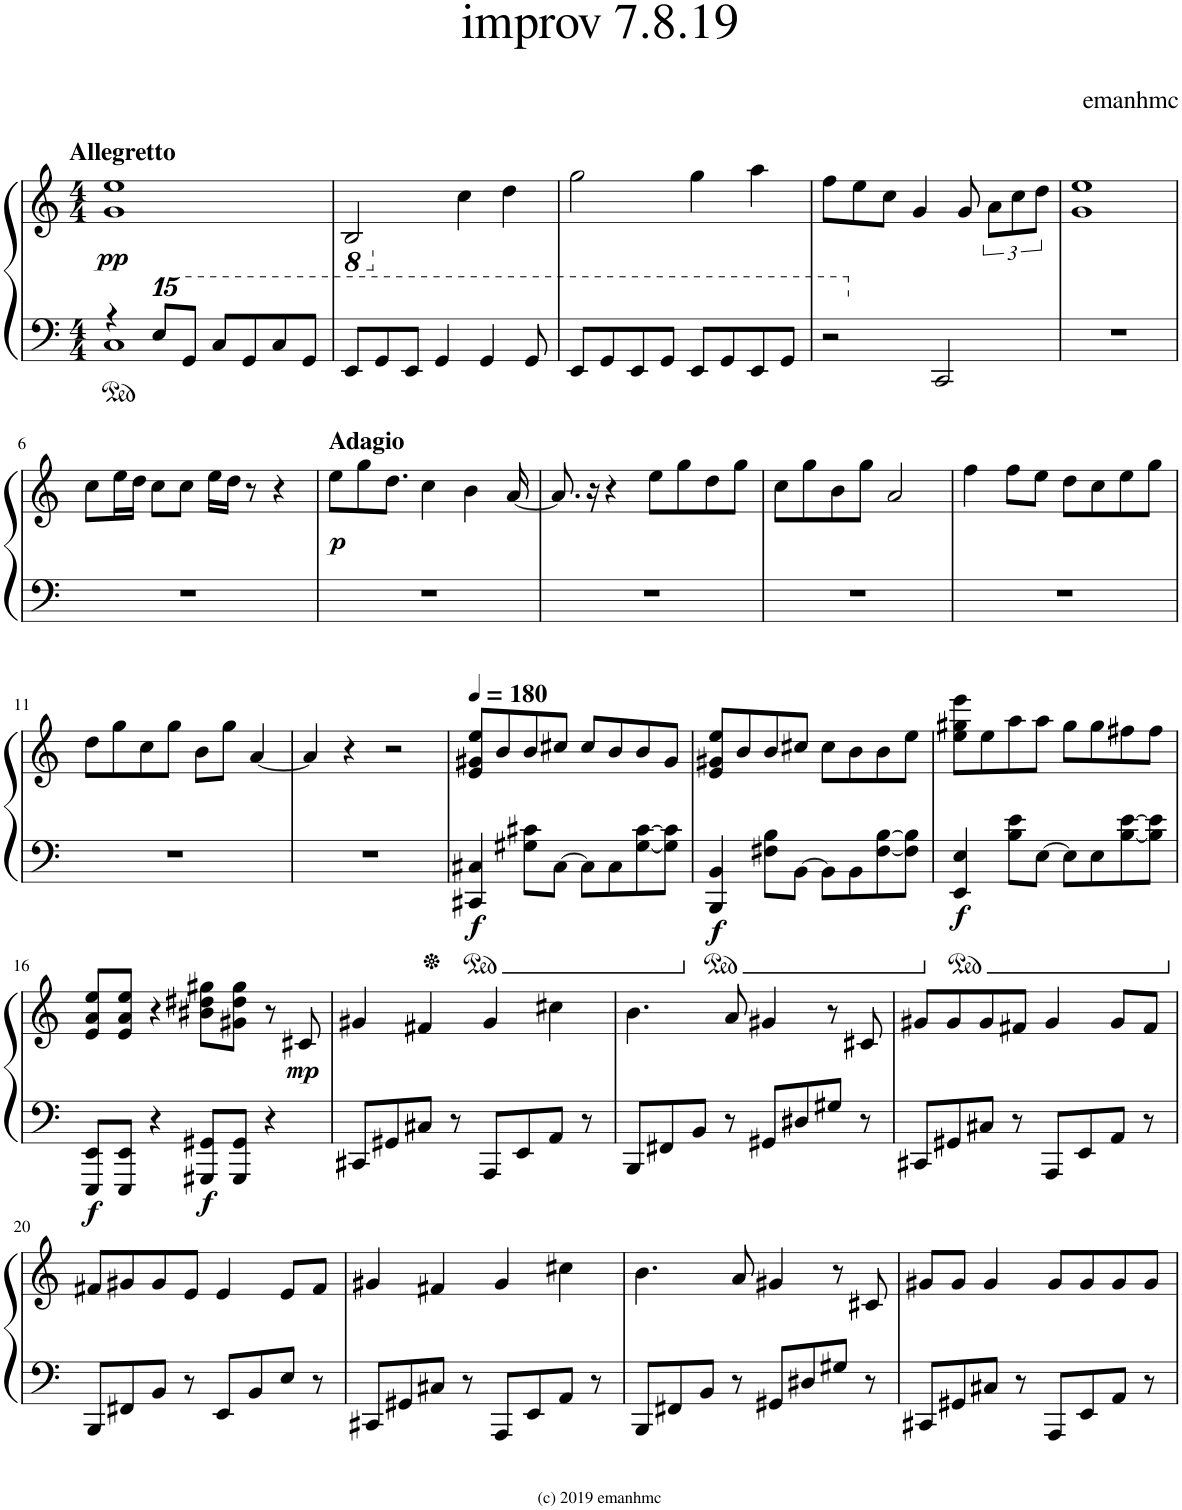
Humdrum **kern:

**kern	**kern	**dynam
*part1	*part1	*part1
*staff2	*staff1	*staff1/2
*I"Piano	*	*
*I'Pno.	*	*
*clefF4	*clefG2	*
*k[]	*k[]	*
*M4/4	*M4/4	*
=1	=1	=1
*^	*	*
!	!	!LO:TX:a:B:t=Allegretto	!
!	!	!	!LO:DY:b
4r	1C	1g 1ee	pp
*15ma	*	*	*
8ee/L	.	.	.
8g/J	.	.	.
8cc/L	.	.	.
8g/	.	.	.
8cc/	.	.	.
8g/J	.	.	.
*v	*v	*	*
=2	=2	=2
*	*8ba	*
8e/L	2BB/	.
8g/	.	.
8e/J	.	.
4g/	.	.
*	*X8ba	*
.	4cc\	.
4g/	.	.
.	4dd\	.
8g/	.	.
=3	=3	=3
8e/L	2gg\	.
8g/	.	.
8e/	.	.
8g/J	.	.
8e/L	4gg\	.
8g/	.	.
8e/	4aa\	.
8g/J	.	.
=4	=4	=4
2r	8ff\L	.
.	8ee\	.
.	8cc\J	.
.	4g/	.
*X15ma	*	*
2CC/	.	.
.	8g/	.
.	12a\L	.
.	12cc\	.
.	12dd\J	.
=5	=5	=5
1r	1g 1ee	.
!!LO:LB:g=z
=6	=6	=6
1r	8cc\L	.
.	16ee\L	.
.	16dd\JJ	.
.	8cc\L	.
.	8cc\J	.
.	16ee\LL	.
.	16dd\JJ	.
.	8r	.
.	4r	.
=7	=7	=7
!	!LO:TX:a:B:t=Adagio	!
!	!	!LO:DY:b
1r	8ee\L	p
.	8gg\	.
.	8.dd\J	.
.	4cc\	.
.	4b\	.
.	[16a/	.
=8	=8	=8
1r	8.a/]	.
.	16r	.
.	4r	.
.	8ee\L	.
.	8gg\	.
.	8dd\	.
.	8gg\J	.
=9	=9	=9
1r	8cc\L	.
.	8gg\	.
.	8b\	.
.	8gg\J	.
.	2a/	.
=10	=10	=10
1r	4ff\	.
.	8ff\L	.
.	8ee\J	.
.	8dd\L	.
.	8cc\	.
.	8ee\	.
.	8gg\J	.
!!LO:LB:g=z
=11	=11	=11
1r	8dd\L	.
.	8gg\	.
.	8cc\	.
.	8gg\J	.
.	8b\L	.
.	8gg\J	.
.	[4a/	.
=12	=12	=12
1r	4a/]	.
.	4r	.
.	2r	.
=13	=13	=13
*	*MM180	*
!	!	!LO:DY:b=2
4CC#X/ 4C#X/	8e/ 8g#X/ 8ee/L	f
.	8b/	.
8G#X\ 8c#X\L	8b/	.
[8C#\J	8cc#X/J	.
8C#\L]	8cc#/L	.
8C#\	8b/	.
[8G#\ [8c#\	8b/	.
8G#\] 8c#\]J	8g#/J	.
=14	=14	=14
!	!	!LO:DY:b=2
4BBB/ 4BB/	8e/ 8g#X/ 8ee/L	f
.	8b/	.
8F#X\ 8B\L	8b/	.
[8BB\J	8cc#X/J	.
8BB\L]	8cc#\L	.
8BB\	8b\	.
[8F#\ [8B\	8b\	.
8F#\] 8B\]J	8ee\J	.
=15	=15	=15
!	!	!LO:DY:b=2
4EE/ 4E/	8ee\ 8gg#X\ 8eee\L	f
.	8ee\	.
8B\ 8e\L	8aa\	.
[8E\J	8aa\J	.
8E\L]	8gg#\L	.
8E\	8gg#\	.
[8B\ [8e\	8ff#X\	.
8B\] 8e\]J	8ff#\J	.
!!LO:LB:g=z
=16	=16	=16
!	!	!LO:DY:b=2
8EEE/ 8EE/L	8e/ 8a/ 8ee/L	f
8EEE/ 8EE/J	8e/ 8a/ 8ee/J	.
4r	4r	.
!	!	!LO:DY:b=2
8GGG#X/ 8GG#X/L	8b#X\ 8dd#X\ 8gg#X\L	f
8GGG#/ 8GG#/J	8g#X\ 8dd#\ 8gg#\J	.
4r	8r	.
!	!	!LO:DY:b
.	8c#X/	mp
=17	=17	=17
8CC#X/L	4g#X/	.
8GG#X/	.	.
8C#X/J	4f#X/	.
8r	.	.
8AAA/L	4g#/	.
8EE/	.	.
8AA/J	4cc#X\	.
8r	.	.
=18	=18	=18
8BBB/L	4.b\	.
8FF#X/	.	.
8BB/J	.	.
8r	8a/	.
8GG#X/L	4g#X/	.
8D#X/	.	.
8G#X/J	8r	.
8r	8c#X/	.
=19	=19	=19
8CC#X/L	8g#X/L	.
8GG#X/	8g#/	.
8C#X/J	8g#/	.
8r	8f#X/J	.
8AAA/L	4g#/	.
8EE/	.	.
8AA/J	8g#/L	.
8r	8f#/J	.
!!LO:LB:g=z
=20	=20	=20
8BBB/L	8f#X/L	.
8FF#X/	8g#X/	.
8BB/J	8g#/	.
8r	8e/J	.
8EE/L	4e/	.
8BB/	.	.
8E/J	8e/L	.
8r	8f#/J	.
=21	=21	=21
8CC#X/L	4g#X/	.
8GG#X/	.	.
8C#X/J	4f#X/	.
8r	.	.
8AAA/L	4g#/	.
8EE/	.	.
8AA/J	4cc#X\	.
8r	.	.
=22	=22	=22
8BBB/L	4.b\	.
8FF#X/	.	.
8BB/J	.	.
8r	8a/	.
8GG#X/L	4g#X/	.
8D#X/	.	.
8G#X/J	8r	.
8r	8c#X/	.
=23	=23	=23
8CC#X/L	8g#X/L	.
8GG#X/	8g#/J	.
8C#X/J	4g#/	.
8r	.	.
8AAA/L	8g#/L	.
8EE/	8g#/	.
8AA/J	8g#/	.
8r	8g#/J	.
=	=	=
*-	*-	*-
